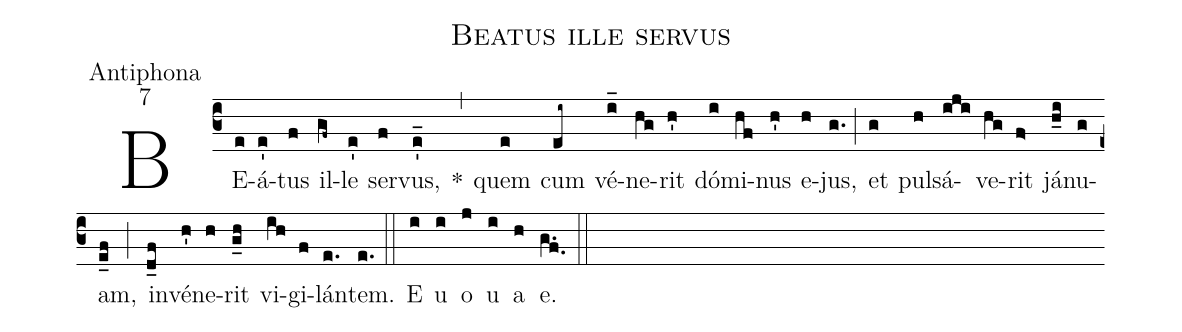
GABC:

name:Beatus ille servus;
office-part:Antiphona;
mode:7;
%%
(c3) BE(e)á(e')tus(f) il(gf~)le(e') ser(f)vus,(e'_) *(,) quem(e) cum(ei~) vé(i_)ne(hg)rit(h') dó(i)mi(hf)nus(h') e(h)jus,(g.) (;) et(g) pul(h)sá(iji)ve(hg)rit(f>) já(h_i)nu(g)am,(e_f) (;) in(d_f)vé(h')ne(h)rit(g_h) vi(ih)gi(f)lán(e.)tem.(e.) (::) E(i) u(i) o(j) u(i) a(h) e.(g.f.) (::)
